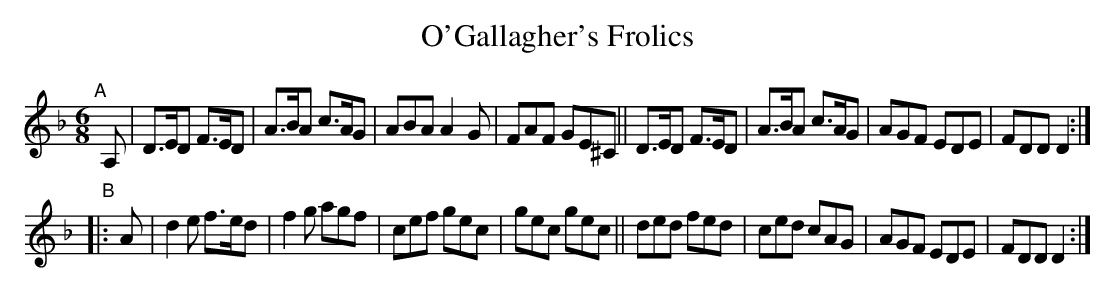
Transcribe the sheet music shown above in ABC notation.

X:1
T: O'Gallagher's Frolics
M: 6/8
L: 1/8
K: Dm
"^A"[|] A, |\
D>ED F>ED | A>BA c>AG | ABA A2G | FAF GE^C ||\
D>ED F>ED | A>BA c>AG | AGF EDE | FDD D2 :|
"^B"|: A |\
d2e f>ed | f2g agf | cef gec | gec gec ||\
ded fed | ced cAG | AGF EDE | FDD D2 :|
